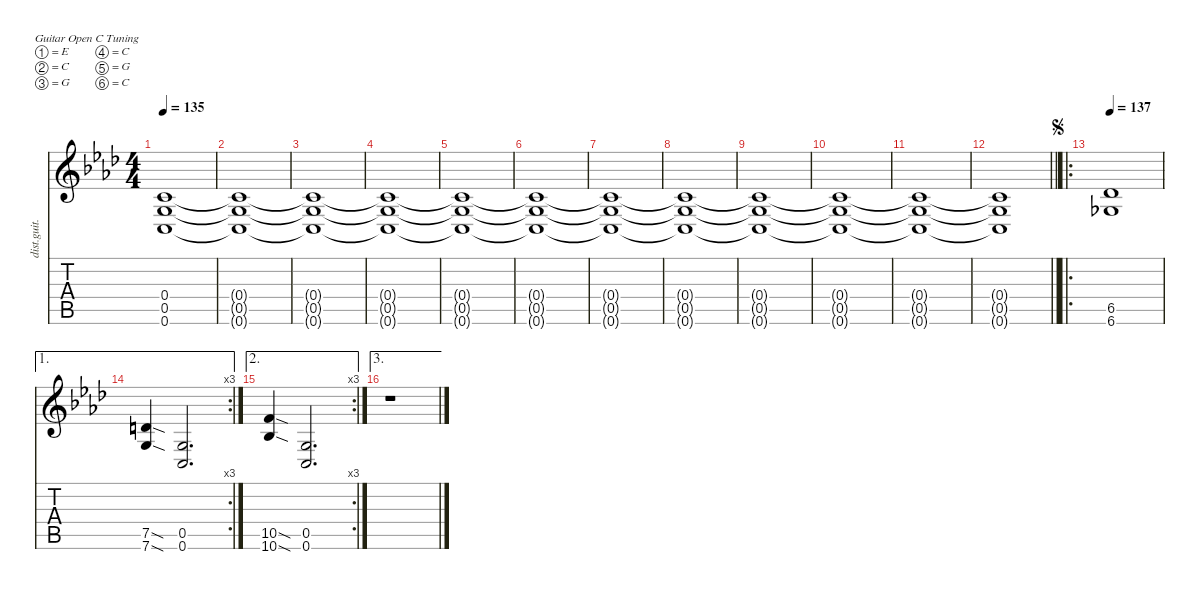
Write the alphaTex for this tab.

\defaultSystemsLayout 4
\hideDynamics
\bracketExtendMode nobrackets
\otherSystemsTrackNameOrientation horizontal
\track ("Guitar 2" "dist.guit.") {defaultSystemsLayout 8 instrument distortionguitar}
\staff {score tabs}
\tuning (E4 C4 G3 C3 G2 C2)
\ts (4 4)
\tempo 135
\clef g2
\ks ab
(0.4{t acc forcenatural} 0.5{t acc forcenatural} 0.6{t acc forcenatural}).1{dy f beam Up} |
(0.4{t acc forcenatural} 0.5{t acc forcenatural} 0.6{t acc forcenatural}).1{beam Up} |
(0.4{t acc forcenatural} 0.5{t acc forcenatural} 0.6{t acc forcenatural}).1{beam Up} |
(0.4{t acc forcenatural} 0.5{t acc forcenatural} 0.6{t acc forcenatural}).1{beam Up} |
(0.4{t acc forcenatural} 0.5{t acc forcenatural} 0.6{t acc forcenatural}).1{beam Up} |
(0.4{t acc forcenatural} 0.5{t acc forcenatural} 0.6{t acc forcenatural}).1{beam Up} |
(0.4{t acc forcenatural} 0.5{t acc forcenatural} 0.6{t acc forcenatural}).1{beam Up} |
(0.4{t acc forcenatural} 0.5{t acc forcenatural} 0.6{t acc forcenatural}).1{beam Up} |
(0.4{t acc forcenatural} 0.5{t acc forcenatural} 0.6{t acc forcenatural}).1{beam Up} |
(0.4{t acc forcenatural} 0.5{t acc forcenatural} 0.6{t acc forcenatural}).1{beam Up} |
(0.4{t acc forcenatural} 0.5{t acc forcenatural} 0.6{t acc forcenatural}).1{beam Up} |
\barLineRight lightlight
(0.4{t acc forcenatural} 0.5{t acc forcenatural} 0.6{t acc forcenatural}).1{beam Up} |
\ro
\jump segno
\tempo 137
(6.5{acc b} 6.6{acc b}).1{beam Up} |
\ae 1
\rc 3
(7.5{sod acc forcenatural} 7.6{sod acc forcenatural}).4{beam Up} (0.5{acc forcenatural} 0.6{acc forcenatural}).2{d beam Up} |
\ae 2
\rc 3
(10.5{sod acc forcenatural} 10.6{sod acc b}).4{beam Up} (0.5{acc forcenatural} 0.6{acc forcenatural}).2{d beam Up} |
\ae 3
r.1{beam Down}
